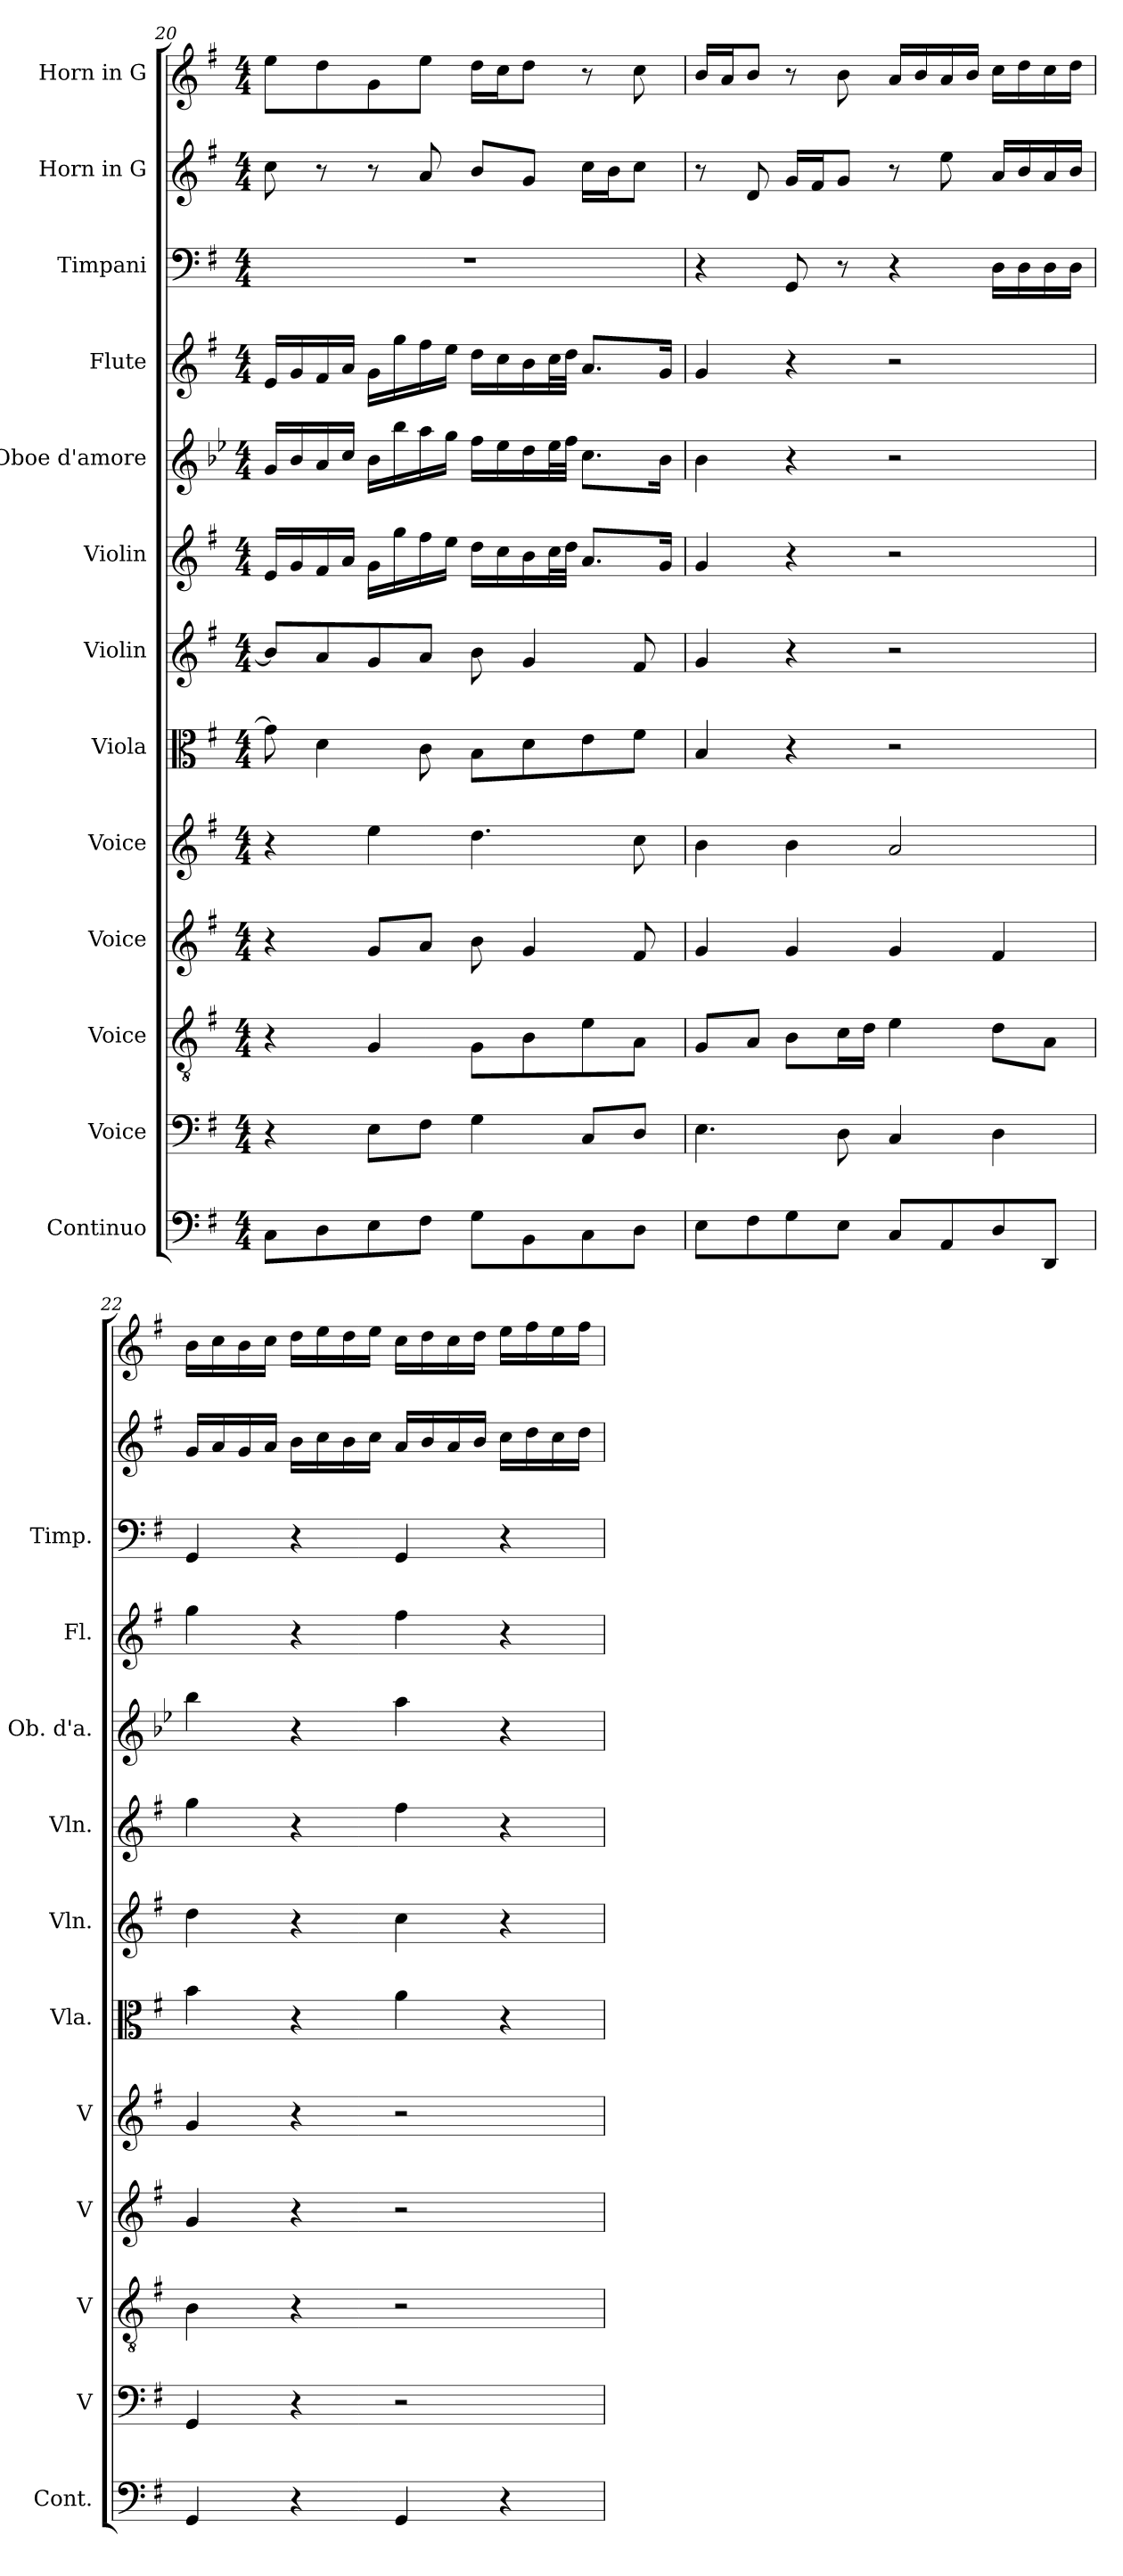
**kern	**kern	**kern	**kern	**kern	**kern	**kern	**kern	**kern	**kern	**kern	**kern	**kern
*part13	*part12	*part11	*part10	*part9	*part8	*part7	*part6	*part5	*part4	*part3	*part2	*part1
*staff13	*staff12	*staff11	*staff10	*staff9	*staff8	*staff7	*staff6	*staff5	*staff4	*staff3	*staff2	*staff1
*I"Continuo	*I"Voice	*I"Voice	*I"Voice	*I"Voice	*I"Viola	*I"Violin	*I"Violin	*I"Oboe d'amore	*I"Flute	*I"Timpani	*I"Horn in G	*I"Horn in G
*I'Cont.	*I'V	*I'V	*I'V	*I'V	*I'Vla.	*I'Vln.	*I'Vln.	*I'Ob. d'a.	*I'Fl.	*I'Timp.	*	*
*clefF4	*clefF4	*clefGv2	*clefG2	*clefG2	*clefC3	*clefG2	*clefG2	*clefG2	*clefG2	*clefF4	*clefG2	*clefG2
*	*	*	*	*	*	*	*	*ITrd2c3	*	*	*ITrd3c5	*ITrd3c5
*k[f#]	*k[f#]	*k[f#]	*k[f#]	*k[f#]	*k[f#]	*k[f#]	*k[f#]	*k[f#]	*k[f#]	*k[f#]	*k[f#c#]	*k[f#c#]
*M4/4	*M4/4	*M4/4	*M4/4	*M4/4	*M4/4	*M4/4	*M4/4	*M4/4	*M4/4	*M4/4	*M4/4	*M4/4
=20	=20	=20	=20	=20	=20	=20	=20	=20	=20	=20	=20	=20
8CL	4r	4r	4r	4r	8g]	8bL]	16eLL	16eLL	16eLL	1r	8g	8bL
.	.	.	.	.	.	.	16g	16g	16g	.	.	.
8D	.	.	.	.	4d	8a	16f#	16f#	16f#	.	8r	8a
.	.	.	.	.	.	.	16aJJ	16aJJ	16aJJ	.	.	.
8E	8EL	4G	8gL	4ee	.	8g	16gLL	16gLL	16gLL	.	8r	8d
.	.	.	.	.	.	.	16gg	16gg	16gg	.	.	.
8F#J	8F#J	.	8aJ	.	8c	8aJ	16ff#	16ff#	16ff#	.	8e	8bJ
.	.	.	.	.	.	.	16eeJJ	16eeJJ	16eeJJ	.	.	.
8GL	4G	8GL	8b	4.dd	8BL	8b	16ddLL	16ddLL	16ddLL	.	8f#L	16aLL
.	.	.	.	.	.	.	16cc	16cc	16cc	.	.	16gJ
8BB	.	8B	4g	.	8d	4g	16b	16b	16b	.	8dJ	8aJ
.	.	.	.	.	.	.	32ccL	32ccL	32ccL	.	.	.
.	.	.	.	.	.	.	32ddJJJ	32ddJJJ	32ddJJJ	.	.	.
8C	8CL	8e	.	.	8e	.	8.aL	8.aL	8.aL	.	16gLL	8r
.	.	.	.	.	.	.	.	.	.	.	16f#J	.
8DJ	8DJ	8AJ	8f#	8cc	8f#J	8f#	.	.	.	.	8gJ	8g
.	.	.	.	.	.	.	16gJk	16gJk	16gJk	.	.	.
=21	=21	=21	=21	=21	=21	=21	=21	=21	=21	=21	=21	=21
8EL	4.E	8GL	4g	4b	4B	4g	4g	4g	4g	4r	8r	16f#LL
.	.	.	.	.	.	.	.	.	.	.	.	16eJ
8F#	.	8AJ	.	.	.	.	.	.	.	.	8A	8f#J
8G	.	8BL	4g	4b	4r	4r	4r	4r	4r	8GG	16dLL	8r
.	.	.	.	.	.	.	.	.	.	.	16c#J	.
8EJ	8D	16cL	.	.	.	.	.	.	.	8r	8dJ	8f#
.	.	16dJJ	.	.	.	.	.	.	.	.	.	.
8CL	4C	4e	4g	2a	2r	2r	2r	2r	2r	4r	8r	16eLL
.	.	.	.	.	.	.	.	.	.	.	.	16f#
8AA	.	.	.	.	.	.	.	.	.	.	8b	16e
.	.	.	.	.	.	.	.	.	.	.	.	16f#JJ
8D	4D	8dL	4f#	.	.	.	.	.	.	16DLL	16eLL	16gLL
.	.	.	.	.	.	.	.	.	.	16D	16f#	16a
8DDJ	.	8AJ	.	.	.	.	.	.	.	16D	16e	16g
.	.	.	.	.	.	.	.	.	.	16DJJ	16f#JJ	16aJJ
=22	=22	=22	=22	=22	=22	=22	=22	=22	=22	=22	=22	=22
4GG	4GG	4B	4g	4g	4b	4dd	4gg	4gg	4gg	4GG	16dLL	16f#LL
.	.	.	.	.	.	.	.	.	.	.	16e	16g
.	.	.	.	.	.	.	.	.	.	.	16d	16f#
.	.	.	.	.	.	.	.	.	.	.	16eJJ	16gJJ
4r	4r	4r	4r	4r	4r	4r	4r	4r	4r	4r	16f#LL	16aLL
.	.	.	.	.	.	.	.	.	.	.	16g	16b
.	.	.	.	.	.	.	.	.	.	.	16f#	16a
.	.	.	.	.	.	.	.	.	.	.	16gJJ	16bJJ
4GG	2r	2r	2r	2r	4a	4cc	4ff#	4ff#	4ff#	4GG	16eLL	16gLL
.	.	.	.	.	.	.	.	.	.	.	16f#	16a
.	.	.	.	.	.	.	.	.	.	.	16e	16g
.	.	.	.	.	.	.	.	.	.	.	16f#JJ	16aJJ
4r	.	.	.	.	4r	4r	4r	4r	4r	4r	16gLL	16bLL
.	.	.	.	.	.	.	.	.	.	.	16a	16cc#
.	.	.	.	.	.	.	.	.	.	.	16g	16b
.	.	.	.	.	.	.	.	.	.	.	16aJJ	16cc#JJ
=	=	=	=	=	=	=	=	=	=	=	=	=
*-	*-	*-	*-	*-	*-	*-	*-	*-	*-	*-	*-	*-
